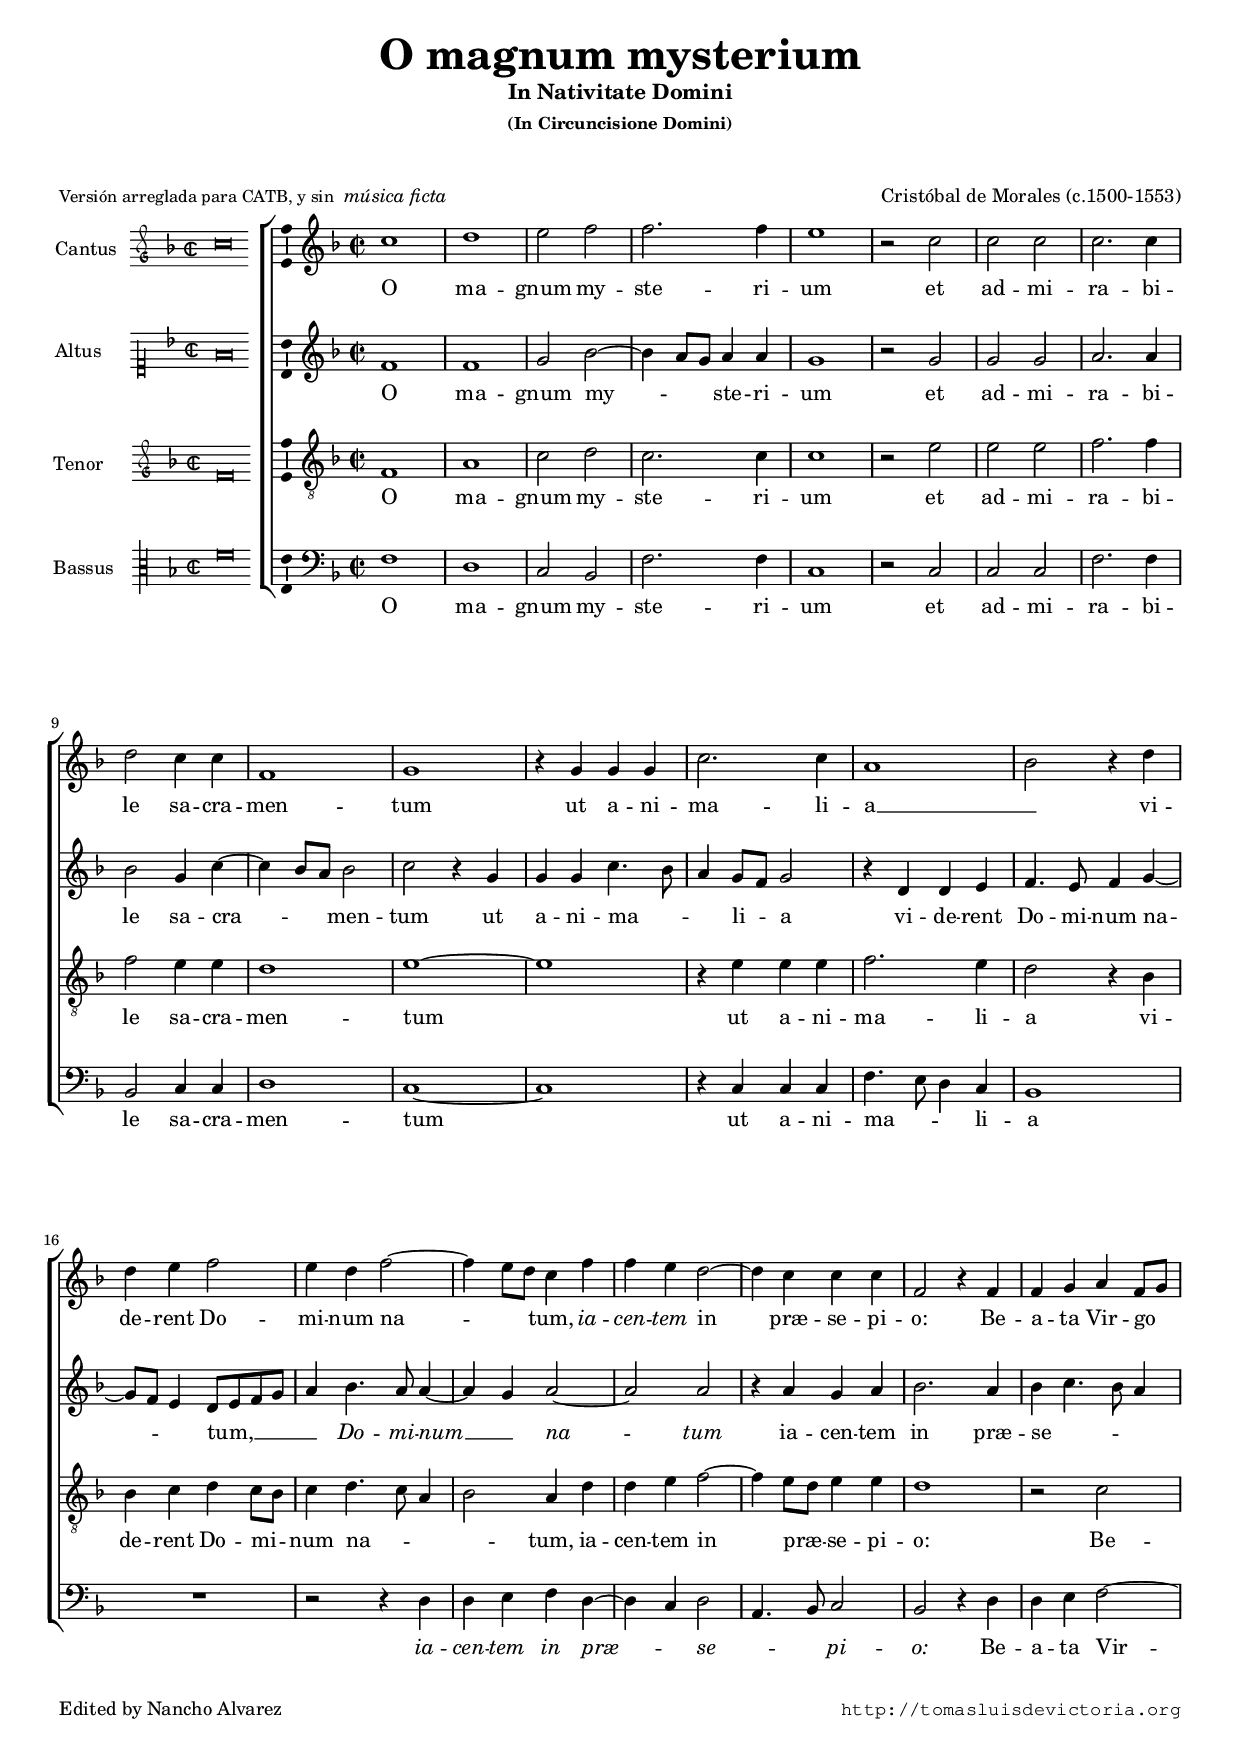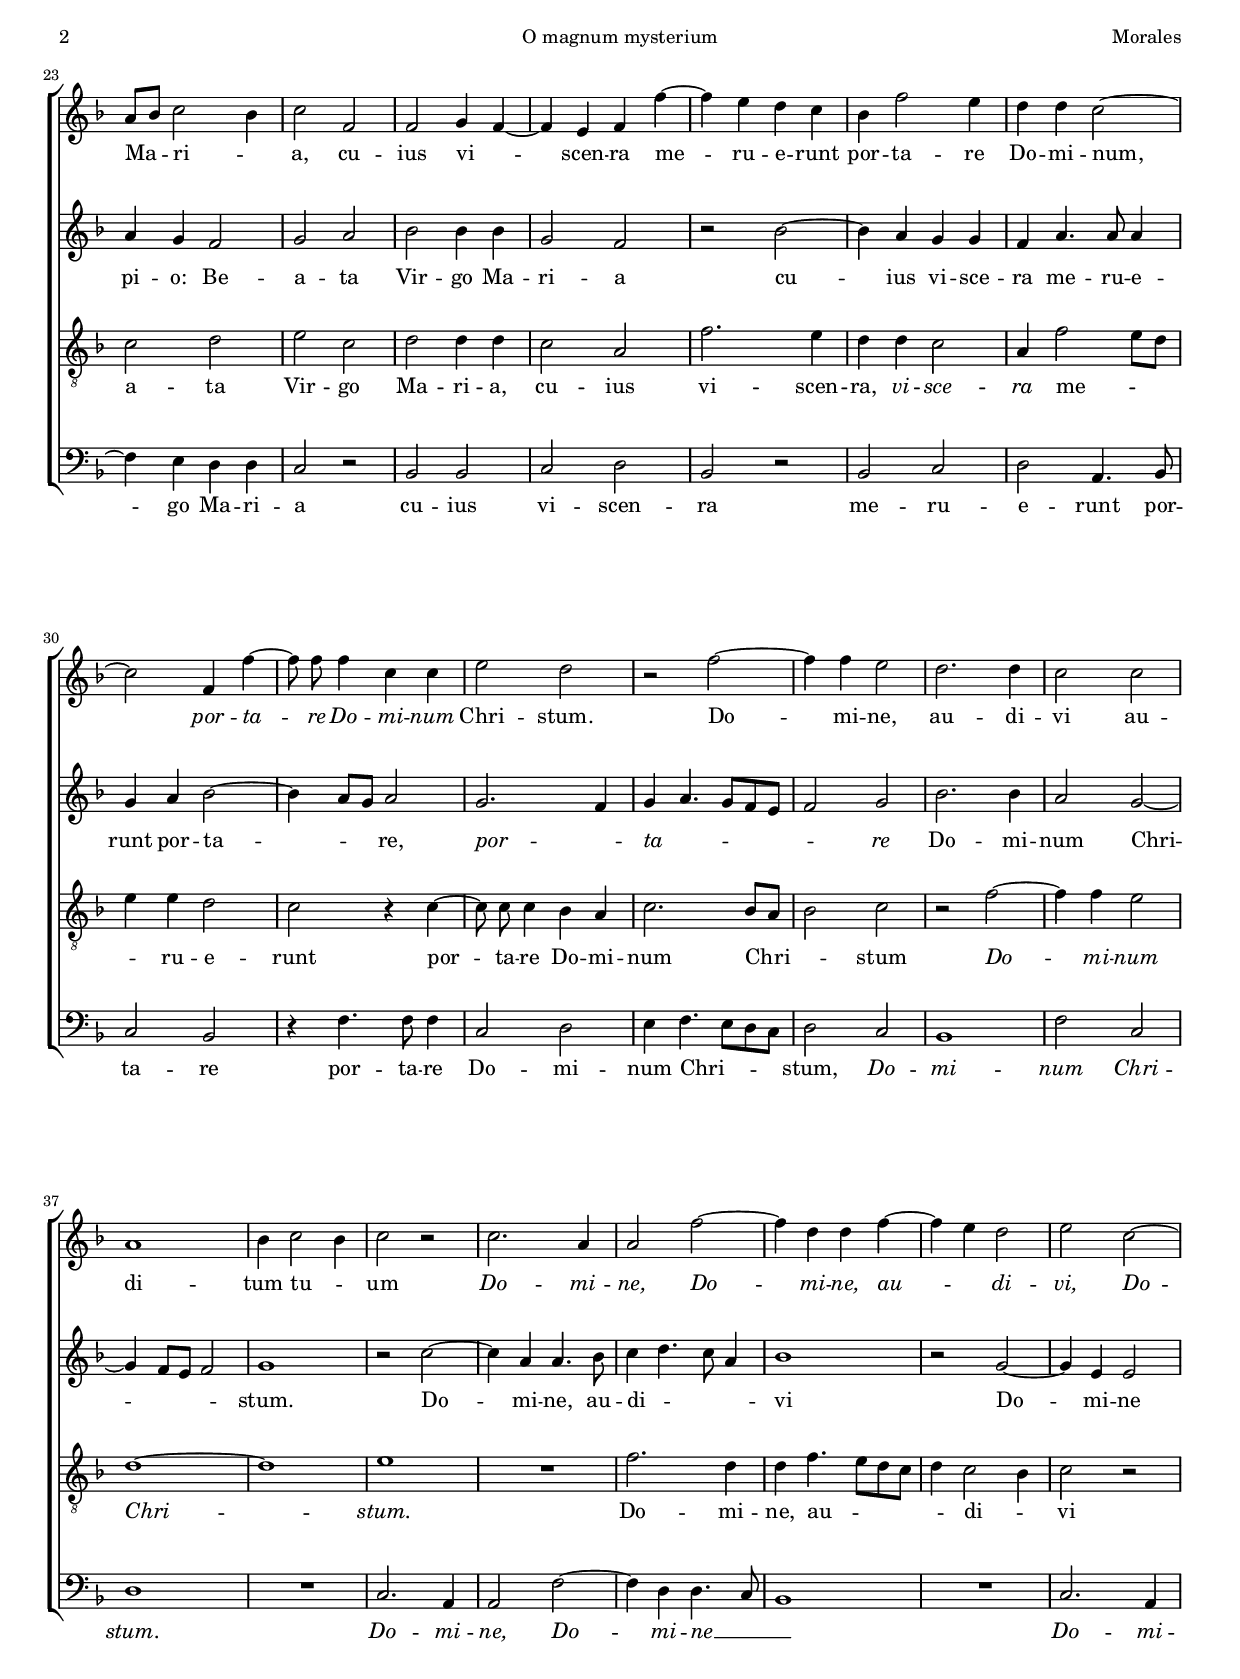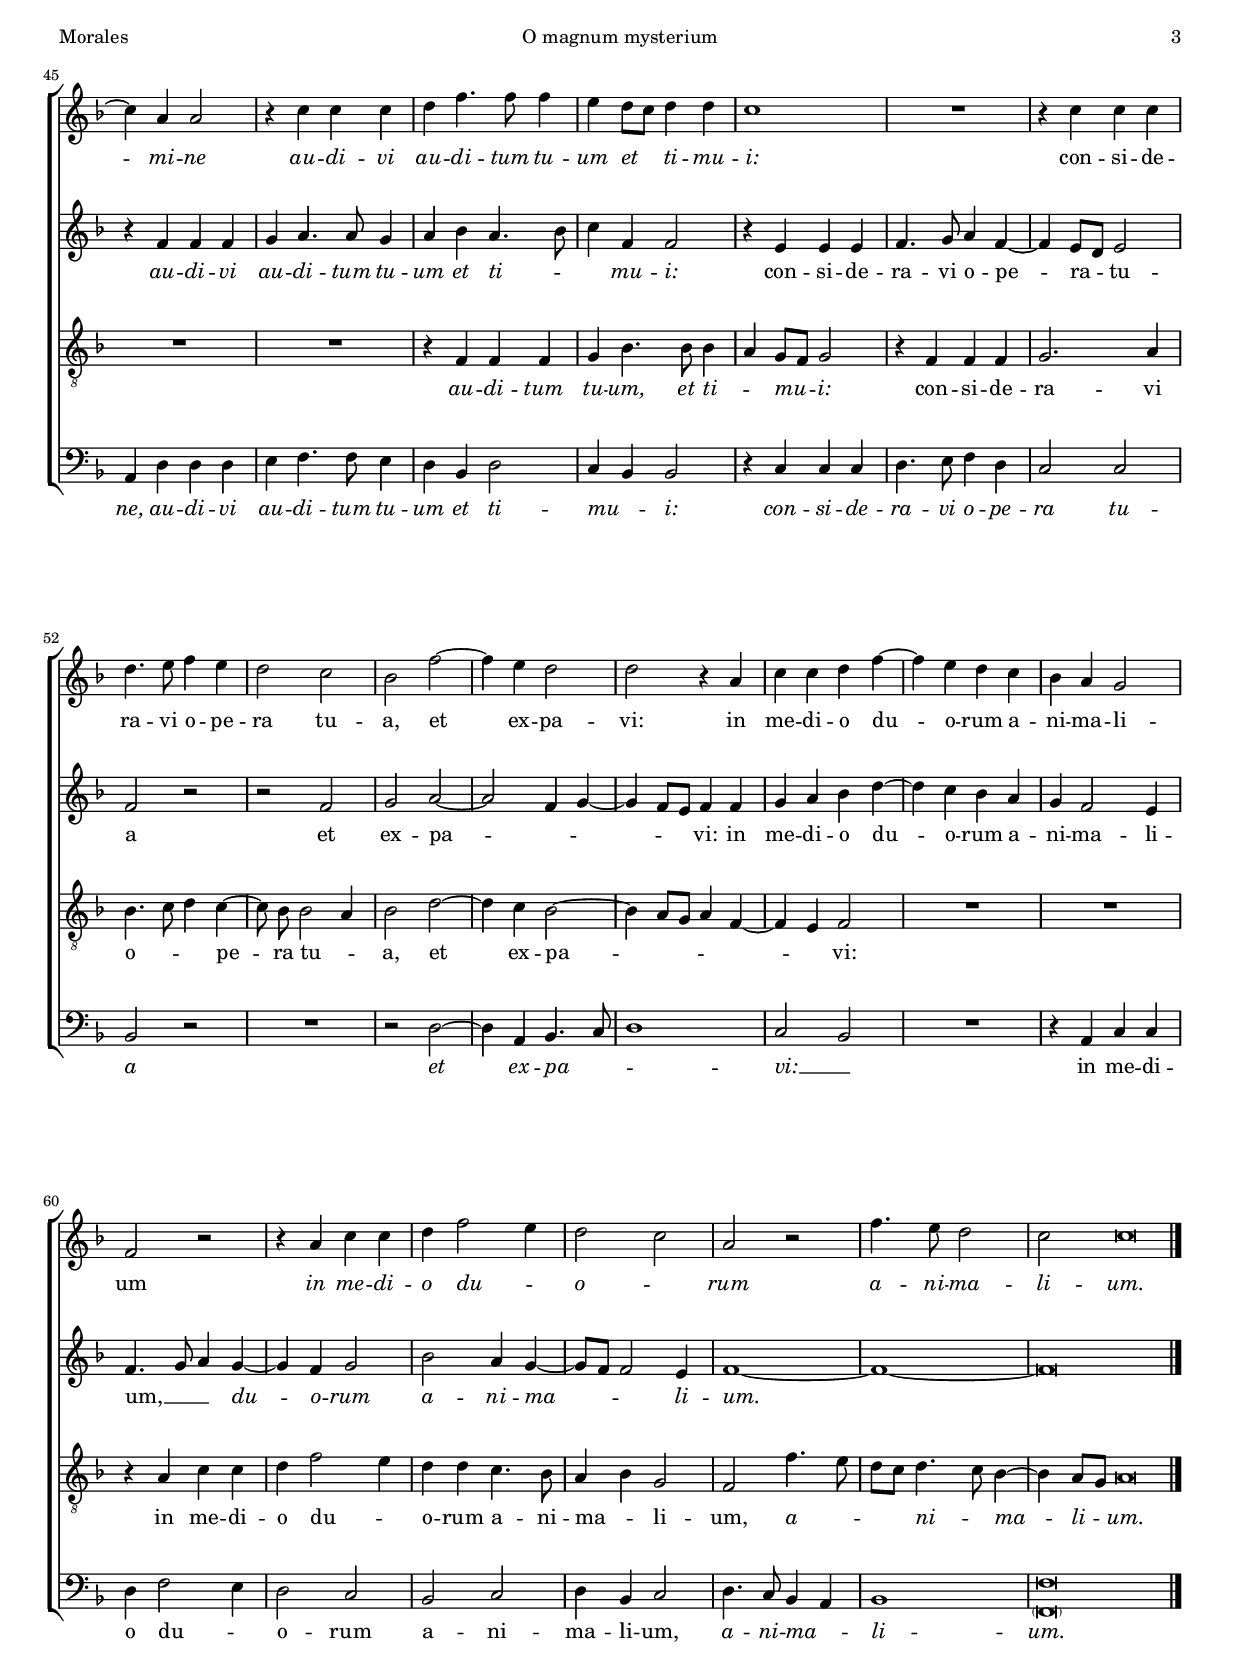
\version "2.18.0"

#(set-default-paper-size "a4")
#(set-global-staff-size 16.4)
#(ly:set-option 'point-and-click #f)
%mobile -s15.5 -i3.2

italicas=\override LyricText.font-shape = #'italic
rectas=\override LyricText.font-shape = #'upright
ss=\once \set suggestAccidentals = ##t
incipitwidth = 20

htitle="O magnum mysterium"
hcomposer="Morales"

\header {
	title=\markup{\fontsize #3 "O magnum mysterium"}
	subtitle=\markup{\center-column{"In Nativitate Domini" \smaller \smaller "(In Circuncisione Domini)" " " " "}}
	%subsubtitle=\markup{\column{" " " " " "}}
	composer="Cristóbal de Morales (c.1500-1553)"
        pdfauthor=\composer
	%opus="(-)"
	poet=\markup{\smaller "Versión arreglada para CATB, y sin " \italic "música ficta"}
	% segun http://www.youtube.com/watch?v=tJStuIPEk2M
	
	%poet=\markup{\smaller "Mss. Madrid y Valladolid"}
	% Madrid, Biblioteca del Duque de Medinaceli, Ms 607
	% Valladolid, Parroquia de Santiago
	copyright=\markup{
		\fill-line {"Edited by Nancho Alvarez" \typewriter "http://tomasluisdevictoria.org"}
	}
%	tagline=""
}

global={\key f \major \time 2/2 \skip 1*66 \bar "|." 
}


cantus=\relative c''{
	c1
	d
	e2 f
	f2. f4
	e1
	r2 c
	c2 c
	c2. c4
	d2 c4 c
	f,1
	g
	r4 g g g
	c2. c4
	a1
	bes2 r4 d
	d e f2
	e4 d f2 ~
	f4 e8 d c4 f
	f e d2 ~
	d4 c c c
	f,2 r4 f
	f g a f8 g
	a8 bes c2 bes4 % \ss el segundo b
	c2 f,
	f2 g4 f ~ % f blanca??
	f4 e f f' ~
	f e d c
	bes f'2 e4
	d4 d c2 ~
	c f,4 f' ~
	f8 \noBeam f f4 c c
	e2 d
	r2 f ~
	f4 f e2
	d2. d4
	c2 c
	a1
	bes4 c2 bes4 % <
	c2 r
	c2. a4
	a2 f' ~
	f4 d d f ~
	f e d2
	e c ~
	c4 a a2
	r4 c c c
	d f4. f8 f4
	e4 d8 c d4 d
	c1
	R1
	r4 c c c
	d4. e8 f4 e
	d2 c
	bes f'2 ~
	f4 e d2
	d2 r4 a
	c c d f ~
	f e d c
	bes a g2
	f r
	r4 a c c
	d f2 e4
	d2 c
	a r
	f'4. e8 d2
	c2 c\breve*1/4
}

altus=\relative c{
	f1
	a
	c2 d
	c2. c4
	c1
	r2 e
	e2 e
	f2. f4
	f2 e4 e
	d1
	e1 ~
	e
	r4 e e e
	f2. e4
	d2 r4 bes
	bes c d c8 bes
	c4 d4. c8 a4
	bes2 a4 d
	d e f2 ~
	f4 e8 d e4 e
	d1 % d2 ~ d en CSIC
	r2 c
	c2 d
	e c
	d d4 d
	c2 a
	f'2. e4
	d d c2
	a4 f'2 e8 d
	e4 e d2
	c r4 c ~
	c8 \noBeam c c4 bes a
	c2. bes8 a % \ss
	bes2 c % \ss
	r2 f ~
	f4 f e2
	d1 ~ % mancha
	d
	e
	R1
	f2. d4
	d f4. e8 d c
	d4 c2 bes4 % \ss
	c2 r
	R1
	R1
	r4 f, f f
	g bes4. bes8 bes4
	a g8 f g2
	r4 f f f
	g2. a4
	bes4. c8 d4 c ~
	c8 \noBeam bes bes2 a4
	bes2 d ~
	d4 c bes2 ~
	bes4 a8 g a4 f ~
	f e f2
	R1
	R1
	r4 a c c
	d4 f2 e4
	d4 d c4. bes8
	a4 bes g2
	f2 f'4. e8
	d c d4. c8 bes4 ~
	bes a8 g a\breve*1/4
}

tenor=\relative c'{
	f1
	f
	g2 bes ~
	bes4 a8 g a4 a
	g1
	r2 g
	g2 g 
	a2. a4
	bes2 g4 c ~
	c bes8 a bes2 % \ss
	c2 r4 g
	g g c4. bes8
	a4 g8 f g2
	r4 d d e
	f4. e8 f4 g ~
	g8 f e4 d8 e f g
	a4 bes4. a8 a4 ~
	a4 g a2 ~
	a a 
	r4 a g a
	bes2. a4
	bes c4. bes8 a4
	a4 g f2
	g a
	bes bes4 bes
	g2 f
	r2 bes ~
	bes4 a g g
	f4 a4. a8 a4
	g4 a bes2 ~
	bes4 a8 g a2
	g2. f4
	g a4. g8 f e
	f2 g
	bes2. bes4
	a2 g ~
	g4 f8 e f2 % \ss 
	g1
	r2 c ~
	c4 a a4. bes8
	c4 d4. c8 a4
	bes1
	r2 g ~
	g4 e e2
	r4 f f f
	g4 a4. a8 g4
	a bes a4. bes8
	c4 f, f2
	r4 e e e
	f4. g8 a4 f ~
	f4 e8 d e2
	f r
	r f
	g a ~
	a f4 g ~
	g4 f8 e f4 f
	g a bes d ~
	d c bes a
	g f2 e4
	f4. g8 a4 g ~
	g4 f g2
	bes a4 g ~
	g8 f f2 e4
	f1 ~
	f ~
	f\breve*1/2
}

bassus=\relative c{
	f1
	d
	c2 bes
	f'2. f4
	c1
	r2 c
	c2 c
	f2. f4
	bes,2 c4 c
	d1
	c1 ~
	c
	r4 c c c
	f4. e8 d4 c
	bes1
	R1
	r2 r4 d
	d4 e f d ~
	d c d2 % \ss
	a4. bes8 c2
	bes2 r4 d
	d e f2 ~
	f4 e d d
	c2 r
	bes2 bes
	c d
	bes r
	bes c
	d2 a4. bes8
	c2 bes
	r4 f'4. f8 f4
	c2 d
	e4 f4. e8 d c
	d2 c
	bes1
	f'2 c
	d1
	R1
	c2. a4
	a2 f' ~
	f4 d d4. c8
	bes1
	R1
	c2. a4
	a d d d
	e4 f4. f8 e4
	d bes d2
	c4 bes bes2
	r4 c c c
	d4. e8 f4 d
	c2 c
	bes r
	R1
	r2 d ~
	d4 a bes4. c8
	d1
	c2 bes
	R1
	r4 a c c
	d f2 e4
	d2 c
	bes c
	d4 bes c2
	d4. c8 bes4 a
	bes1
	<f' \parenthesize f,>\breve*1/2
}

textocantus=\lyricmode{
O ma -- gnum my -- ste -- ri -- um 
et ad -- mi -- ra -- bi -- le sa -- cra -- men -- tum
ut a -- ni -- ma -- li -- a __ _ 
vi -- de -- rent Do -- mi -- num na -- _ _ tum,
\italicas 
ia -- cen -- tem \rectas 
in præ -- se -- pi -- o:
Be -- a -- ta Vir -- go _
Ma -- _ ri -- _ a,
cu -- ius vi -- _ scen -- ra me -- ru -- e -- runt
por -- ta -- re Do -- mi -- num,
\italicas 
por -- ta -- re Do -- mi -- num 
\rectas Chri -- stum.
Do -- mi -- ne,
au -- di -- vi au -- di -- tum tu -- _ um
\italicas Do -- mi -- ne,
Do -- mi -- ne,
au -- _ di -- vi,
Do -- mi -- ne au -- di -- vi au -- di -- tum tu -- um et _ ti -- mu -- i:
\rectas con -- si -- de -- ra -- vi o -- pe -- ra tu -- a,
et ex -- pa -- vi:
in me -- di -- o du -- o -- rum a -- ni -- ma -- li -- um
\italicas 
in me -- di -- o du -- _ o -- _ rum
a -- ni -- ma -- li -- um.
}

textoaltus=\lyricmode{
O ma -- gnum my -- ste -- ri -- um
et ad -- mi -- ra -- bi -- le sa -- cra -- men -- tum
ut a -- ni -- ma -- li -- a
vi -- de -- rent Do -- mi -- _ num na -- _ _ _ tum,
ia -- cen -- tem in præ -- _ se -- pi -- o:
Be -- a -- ta Vir -- go Ma -- ri -- a,
cu -- ius vi -- scen -- ra,
\italicas 
vi -- sce -- ra \rectas me -- _ _ _ ru -- e -- runt
por -- ta -- re Do -- mi -- num Chri -- _ _ stum
\italicas Do -- mi -- num Chri -- stum. \rectas 
Do -- mi -- ne,
au -- _ _ _ _ di -- _ vi
\italicas 
au -- di -- tum tu -- um,
et ti -- _ mu -- _ i:
\rectas 
con -- si -- de -- ra -- vi o -- _ _ pe -- ra tu -- _ a,
et ex -- pa -- _ _ _ _ _ vi:
in me -- di -- o du -- _ o -- rum a -- ni -- ma -- _ li -- um,
\italicas 
a -- _ _ _ ni -- _ ma -- li -- _ um.
}

textotenor=\lyricmode{
O ma -- gnum my -- _ _ ste -- ri -- um
et ad -- mi -- ra -- bi -- le sa -- cra -- _ _ men -- tum
ut a -- ni -- ma -- _ _ li -- _ a
vi -- de -- rent Do -- mi -- num na -- _ _ tum, __ _ _ _ _
\italicas 
Do -- mi -- num __ _ na -- tum
\rectas 
ia -- cen -- tem in præ -- se -- _ _ _ pi -- o:
Be -- a -- ta Vir -- go Ma -- ri -- a
cu -- ius vi -- sce -- ra me -- ru -- e -- runt
por -- ta -- _ _ re,
\italicas por -- _ ta -- _ _ _ _ _ re
\rectas Do -- mi -- num Chri -- _ _ _ stum.
Do -- mi -- ne, au -- di -- _ _ _ vi
Do -- mi -- ne
\italicas au -- di -- vi % mancha
au -- di -- tum tu -- um
et ti -- _ _ mu -- i:
\rectas 
con -- si -- de -- ra -- vi o -- pe -- ra -- _ tu -- a
et ex -- pa -- _ _ _ _ vi:
in me -- di -- o du -- o -- rum a -- ni -- ma -- li -- um, __ _ _ 
\italicas 
du -- o -- rum a -- ni -- ma -- _ _ li -- um.
}

textobassus=\lyricmode{
O ma -- gnum my -- ste -- ri -- um
et ad -- mi -- ra -- bi -- le sa -- cra -- men -- tum
ut a -- ni -- ma -- _ _ li -- a
\italicas 
ia -- cen -- tem in præ -- _ se -- _ _ pi -- o:
\rectas 
Be -- a -- ta Vir -- go Ma -- ri -- a
cu -- ius vi -- scen -- ra
me -- ru -- e -- runt
por -- ta -- re
por -- ta -- re Do -- mi -- num Chri -- _ _ _ stum,
\italicas % todo italicas ?
Do -- mi -- num Chri -- stum.
Do -- mi -- ne,
Do -- mi -- ne __ _ _ 
Do -- mi -- ne, au -- di -- vi 
au -- di -- tum tu -- um et ti -- mu -- _ i:
con -- si -- de -- ra -- vi o -- pe -- ra tu -- a
et ex -- pa -- _ _ vi: __ _ 
\rectas 
in me -- di -- o du -- _ o -- rum
a -- ni -- ma -- li -- um,
\italicas 
a -- ni -- ma -- _ li -- um.
}


incipitcantus=\markup{
	\score{
		{ 
		\set Staff.instrumentName="Cantus  " % Cantus I
		\override NoteHead.style = #'neomensural
		\override Staff.TimeSignature.style = #'neomensural
		\cadenzaOn 
		\clef "petrucci-g"
		\key f \major
		\time 2/2
		c''\breve
		} 
	\layout { line-width=\incipitwidth indent = 0 }
	}
}

incipitaltus=\markup{
	\score{
		{ 
		\set Staff.instrumentName="Tenor     " % Cantus III
		\override NoteHead.style = #'neomensural 
		\override Staff.TimeSignature.style = #'neomensural
		\cadenzaOn 
		\clef "petrucci-g"
		\key f' \major
		\time 2/2
		f'\breve
		} 
	\layout { line-width=\incipitwidth indent = 0 }
	}
}


incipittenor=\markup{
	\score{
		{ 
		\set Staff.instrumentName="Altus     " % Cantus II
		\override NoteHead.style = #'neomensural 
		\override Staff.TimeSignature.style = #'neomensural
		\cadenzaOn 
		\clef "petrucci-c1"
		\key f \major
		\time 2/2
		f'\breve
		} 
	\layout { line-width=\incipitwidth indent=0 }
	}
}

incipitbassus=\markup{
	\score{
		{ 
		\set Staff.instrumentName="Bassus   " % Altus
		\override NoteHead.style = #'neomensural
		\override Staff.TimeSignature.style = #'neomensural
		\cadenzaOn 
		\clef "petrucci-c3"
		\key f \major
		\time 2/2
		f'\breve
		} 
	\layout { line-width=\incipitwidth indent = 0 }
	}
}


\score {\transpose c' c'{
\new ChoirStaff<<

	\new Staff <<\global
	\new Voice="v1" {
		\set Staff.instrumentName=\incipitcantus
		\clef "treble"
		\cantus }
	\new Lyrics \lyricsto "v1" {\textocantus }
	>>

	
	\new Staff <<\global
	\new Voice="v3" {
		\set Staff.instrumentName=\incipittenor
		\clef "treble"
		\tenor }
	\new Lyrics \lyricsto "v3" {\textotenor }
	>>

	\new Staff <<\global
	\new Voice="v2" {
		\set Staff.instrumentName=\incipitaltus
		\clef "G_8"
		\altus }
	\new Lyrics \lyricsto "v2" {\textoaltus }
	>>
	
	\new Staff <<\global
	\new Voice="v4" {
		\set Staff.instrumentName=\incipitbassus
		\clef "bass"
		\bassus }
	\new Lyrics \lyricsto "v4" {\textobassus }
	>>
	
>>

	} % transpose

\layout{ 
	\context {\Lyrics 
		\override VerticalAxisGroup.staff-affinity = #UP
		\override VerticalAxisGroup.nonstaff-relatedstaff-spacing =
			#'((basic-distance . 0) (minimum-distance . 0) (padding . 1))
		\override LyricText.font-size = #1.2
		\override LyricHyphen.minimum-distance = #0.5
	}
	\context {\Score 
		\override BarNumber.padding = #2 
	}
	\context {\Voice 
		%melismaBusyProperties = #'()
		%autoBeaming = ##f
	}
	%\context { \Staff \RemoveEmptyStaves }
	\context {\Staff 
		\override VerticalAxisGroup.staff-staff-spacing =
			#'((basic-distance . 11) (minimum-distance . 0) (padding . 1))
		\consists Ambitus_engraver 
		\override LigatureBracket.padding = #1
	}
}

%\midi {}

}


\paper{
	evenHeaderMarkup=\markup  \fill-line { \fromproperty #'page:page-number-string \htitle \hcomposer }
	oddHeaderMarkup= \markup  \fill-line { \on-the-fly #not-first-page \hcomposer \on-the-fly #not-first-page \htitle \on-the-fly #not-first-page \fromproperty #'page:page-number-string }
	%system-count=8
	ragged-last-bottom = ##f
	indent=3.6\cm
	system-system-spacing =
	#'((basic-distance . 20) (minimum-distance . 0) (padding . 5))
	top-system-spacing = % header
	#'((basic-distance . 8) (minimum-distance . 0) (padding . 0))
	last-bottom-spacing = % footer
	#'((basic-distance . 12) (minimum-distance . 0) (padding . 0))
	%top-markup-spacing #'basic-distance = 0
	markup-system-spacing #'basic-distance = 20

}
